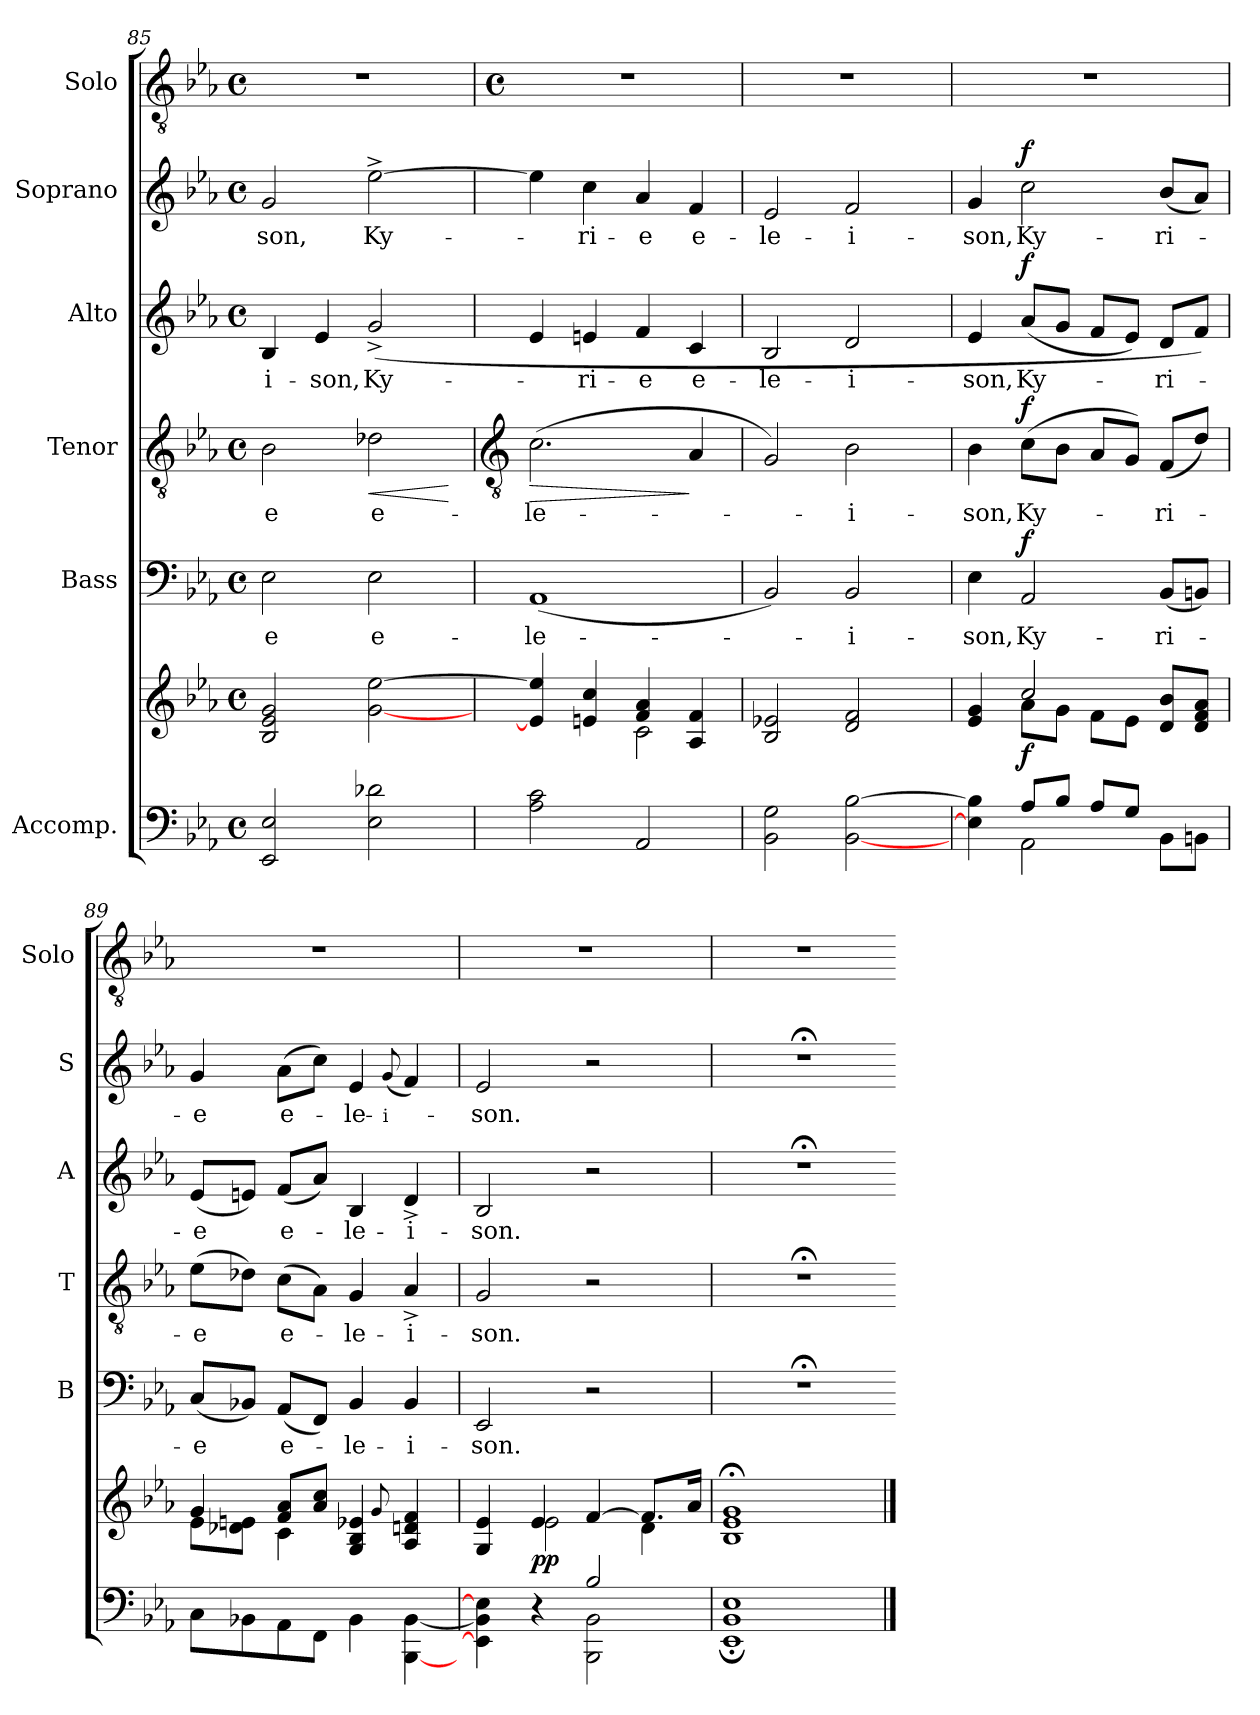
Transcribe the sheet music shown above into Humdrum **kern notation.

**kern	**kern	**dynam	**kern	**text	**dynam	**kern	**text	**dynam	**kern	**text	**dynam	**kern	**text	**dynam	**kern
*part6	*part6	*part6	*part5	*part5	*part5	*part4	*part4	*part4	*part3	*part3	*part3	*part2	*part2	*part2	*part1
*staff7	*staff6	*staff6/7	*staff5	*staff5	*staff5	*staff4	*staff4	*staff4	*staff3	*staff3	*staff3	*staff2	*staff2	*staff2	*staff1
*I"Accomp.	*	*	*I"Bass	*	*	*I"Tenor	*	*	*I"Alto	*	*	*I"Soprano	*	*	*I"Solo
*	*	*	*I'B	*	*	*I'T	*	*	*I'A	*	*	*I'S	*	*	*I'Solo
*clefF4	*clefG2	*	*clefF4	*	*	*clefGv2	*	*	*clefG2	*	*	*clefG2	*	*	*clefGv2
*k[b-e-a-]	*k[b-e-a-]	*	*k[b-e-a-]	*	*	*k[b-e-a-]	*	*	*k[b-e-a-]	*	*	*k[b-e-a-]	*	*	*k[b-e-a-]
*E-:	*E-:	*	*E-:	*	*	*E-:	*	*	*E-:	*	*	*E-:	*	*	*E-:
*M4/4	*M4/4	*	*M4/4	*	*	*M4/4	*	*	*M4/4	*	*	*M4/4	*	*	*M4/4
*met(c)	*met(c)	*	*met(c)	*	*	*met(c)	*	*	*met(c)	*	*	*met(c)	*	*	*met(c)
=85	=85	=85	=85	=85	=85	=85	=85	=85	=85	=85	=85	=85	=85	=85	=85
*^	*^	*	*	*	*	*	*	*	*	*	*	*	*	*	*
!	!	!	!	!	!	!LO:LY:b	!	!	!LO:LY:b	!	!	!LO:LY:b	!	!	!LO:LY:b	!	!
2EE- 2E-	2.ryy	2B- 2e- 2g	1ryy	.	2E-	-e	.	2B-	-e	.	4B-	i-	.	2g	-son,	.	1r
!	!	!	!	!	!	!	!	!	!	!	!	!LO:LY:b	!	!	!	!	!
.	.	.	.	.	.	.	.	.	.	.	4e-	-son,	.	.	.	.	.
!	!	!	!	!	!	!LO:LY:b	!	!	!LO:LY:b	!LO:HP:b	!	!LO:LY:b	!	!	!LO:LY:b	!	!
2E- 2d-X	.	[2g [2ee-	.	.	2E-	e-	.	2d-X	e-	<	(<2g^	Ky-	.	[2ee-^	Ky-	.	.
.	4ryy	.	.	.	.	.	.	.	.	.	.	.	.	.	.	.	.
*v	*v	*	*	*	*	*	*	*	*	*	*	*	*	*	*	*	*
*	*v	*v	*	*	*	*	*	*	*	*	*	*	*	*	*	*
.	.	.	.	.	.	.	.	[	.	.	.	.	.	.	.
!!LO:LB:g=z
=86	=86	=86	=86	=86	=86	=86	=86	=86	=86	=86	=86	=86	=86	=86	=86
*	*	*	*	*	*	*clefGv2	*	*	*	*	*	*	*	*	*
*	*	*	*	*	*	*	*	*	*	*	*	*	*	*	*M4/4
*	*	*	*	*	*	*	*	*	*	*	*	*	*	*	*met(c)
*^	*^	*	*	*	*	*	*	*	*	*	*	*	*	*	*
!	!	!	!	!	!	!LO:LY:b	!	!	!LO:LY:b	!LO:HP:b	!	!	!	!	!	!	!
2A- 2c	2.ryy	4e-] 4ee-]	2ryy	.	(<1AA-	-le-	.	(<2.c	-le-	>	4e-	.	.	4ee-]	.	.	1r
!	!	!	!	!	!	!	!	!	!	!	!	!LO:LY:b	!	!	!LO:LY:b	!	!
.	.	4en 4cc	.	.	.	.	.	.	.	.	4en	ri-	.	4cc	ri-	.	.
!	!	!	!	!	!	!	!	!	!	!	!	!LO:LY:b	!	!	!LO:LY:b	!	!
2AA-	.	4f 4a-	2c\	.	.	.	.	.	.	.	4f	-e	.	4a-	-e	.	.
!	!	!	!	!	!	!	!	!	!	!	!	!LO:LY:b	!	!	!LO:LY:b	!	!
.	4ryy	4A- 4f	.	.	.	.	.	4A-	.	]	4c	e-	.	4f	e-	.	.
=87	=87	=87	=87	=87	=87	=87	=87	=87	=87	=87	=87	=87	=87	=87	=87	=87	=87
!	!	!	!	!	!	!	!	!	!	!	!	!LO:LY:b	!	!	!LO:LY:b	!	!
2BB- 2G	2.ryy	2B- 2e-X	2.ryy	.	2BB-)	.	.	2G)	.	.	2B-	-le-	.	2e-	-le-	.	1r
!	!	!	!	!	!	!LO:LY:b	!	!	!LO:LY:b	!	!	!LO:LY:b	!	!	!LO:LY:b	!	!
[2BB- [2B-	.	2d 2f	.	.	2BB-	i-	.	2B-	i-	.	2d	-i-	.	2f	-i-	.	.
.	4ryy	.	4ryy	.	.	.	.	.	.	.	.	.	.	.	.	.	.
=88	=88	=88	=88	=88	=88	=88	=88	=88	=88	=88	=88	=88	=88	=88	=88	=88	=88
!	!	!	!	!	!	!LO:LY:b	!	!	!LO:LY:b	!	!	!LO:LY:b	!	!	!LO:LY:b	!	!
4E-] 4B-]	4ryy	4e- 4g	4ryy	.	4E-	-son,	.	4B-	-son,	.	4e-	-son,	.	4g	-son,	.	1r
!	!	!	!	!LO:DY:b	!	!LO:LY:b	!LO:DY:b	!	!LO:LY:b	!LO:DY:b	!	!LO:LY:b	!LO:DY:b	!	!LO:LY:b	!LO:DY:b	!
8A-/L	2AA-\	2cc/	8a-\L	f	2AA-	Ky-	f	(<8cL	Ky-	f	(<8a-L	Ky-	f	2cc	Ky-	f	.
8B-/J	.	.	8g\J	.	.	.	.	8B-J	.	.	8gJ	.	.	.	.	.	.
8A-/L	.	.	8f\L	.	.	.	.	8A-L	.	.	8fL	.	.	.	.	.	.
8G/J	.	.	8e-\J	.	.	.	.	8GJ)	.	.	8e-J)	.	.	.	.	.	.
!	!	!	!	!	!	!LO:LY:b	!	!	!LO:LY:b	!	!	!LO:LY:b	!	!	!LO:LY:b	!	!
4ryy	8BB-\L	8d 8b-L	4ryy	.	(<8BB-L	-ri-	.	(8FL	ri-	.	8dL	ri-	.	(<8b-L	-ri-	.	.
.	8BBn\J	8d 8f 8a-J	.	.	8BBnJ)	.	.	8dJ)	.	.	8fJ)	.	.	8a-J)	.	.	.
=89	=89	=89	=89	=89	=89	=89	=89	=89	=89	=89	=89	=89	=89	=89	=89	=89	=89
!	!	!	!	!	!	!LO:LY:b	!	!	!LO:LY:b	!	!	!LO:LY:b	!	!	!LO:LY:b	!	!
1ryy	8C\L	4g	8e-\	.	(<8CL	e	.	(>8e-L	e	.	(<8e-L	e	.	4g	e	.	1r
.	8BB-X\	.	8d-X\ 8en\J	.	8BB-XJ)	.	.	8d-XJ)	.	.	8enJ)	.	.	.	.	.	.
!	!	!	!	!	!	!LO:LY:b	!	!	!LO:LY:b	!	!	!LO:LY:b	!	!	!LO:LY:b	!	!
.	8AA-\	8f 8a-L	4c\	.	(<8AA-L	e-	.	(>8cL	e-	.	(<8fL	e-	.	(>8a-L	e-	.	.
.	8FF\J	8a- 8ccJ	.	.	8FFJ)	.	.	8A-J)	.	.	8a-J)	.	.	8ccJ)	.	.	.
!	!	!	!	!	!	!LO:LY:b	!	!	!LO:LY:b	!	!	!LO:LY:b	!	!	!LO:LY:b	!	!
.	4BB-\	4G 4B- 4e-X	2ryy	.	4BB-	le-	.	4G	le-	.	4B-	le-	.	4e-	le-	.	.
!	!	!	!	!	!	!	!	!	!	!	!	!	!	!	!LO:LY:b	!	!
.	.	8qqgL	.	.	.	.	.	.	.	.	.	.	.	(<8qqgL	-i-	.	.
!	!	!	!	!	!	!LO:LY:b	!	!	!LO:LY:b	!	!	!LO:LY:b	!	!	!	!	!
.	[4BBB-\ [4BB-\	4A- 4d 4f	.	.	4BB-	-i-	.	4A-^	-i-	.	4d^	-i-	.	4f)	.	.	.
=90	=90	=90	=90	=90	=90	=90	=90	=90	=90	=90	=90	=90	=90	=90	=90	=90	=90
!	!	!	!	!	!	!LO:LY:b	!	!	!LO:LY:b	!	!	!LO:LY:b	!	!	!LO:LY:b	!	!
2ryy	4EE-\] 4BB-\] 4E-\]	4G 4e-	4ryy	.	2EE-	-son.	.	2G	-son.	.	2B-	-son.	.	2e-	son.	.	1r
!	!	!	!	!LO:DY:b	!	!	!	!	!	!	!	!	!	!	!	!	!
.	4r	4e-	2e-\	pp	.	.	.	.	.	.	.	.	.	.	.	.	.
2B-/	2BBB-\ 2BB-\	[4f	.	.	2r	.	.	2r	.	.	2r	.	.	2r	.	.	.
.	.	8.fL]	4d\	.	.	.	.	.	.	.	.	.	.	.	.	.	.
.	.	16a-J	.	.	.	.	.	.	.	.	.	.	.	.	.	.	.
=91	=91	=91	=91	=91	=91	=91	=91	=91	=91	=91	=91	=91	=91	=91	=91	=91	=91
2.ryy	1EE-\; 1BB-\; 1E-\;	1B-;< 1e-;< 1g;<	2.ryy	.	1r;<	.	.	1r;<	.	.	1r;<	.	.	1r;<	.	.	1r
4ryy	.	.	4ryy	.	.	.	.	.	.	.	.	.	.	.	.	.	.
*v	*v	*	*	*	*	*	*	*	*	*	*	*	*	*	*	*	*
*	*v	*v	*	*	*	*	*	*	*	*	*	*	*	*	*	*
==	==	=	==	=	=	==	=	=	==	=	=	==	=	=	=
*-	*-	*-	*-	*-	*-	*-	*-	*-	*-	*-	*-	*-	*-	*-	*-
